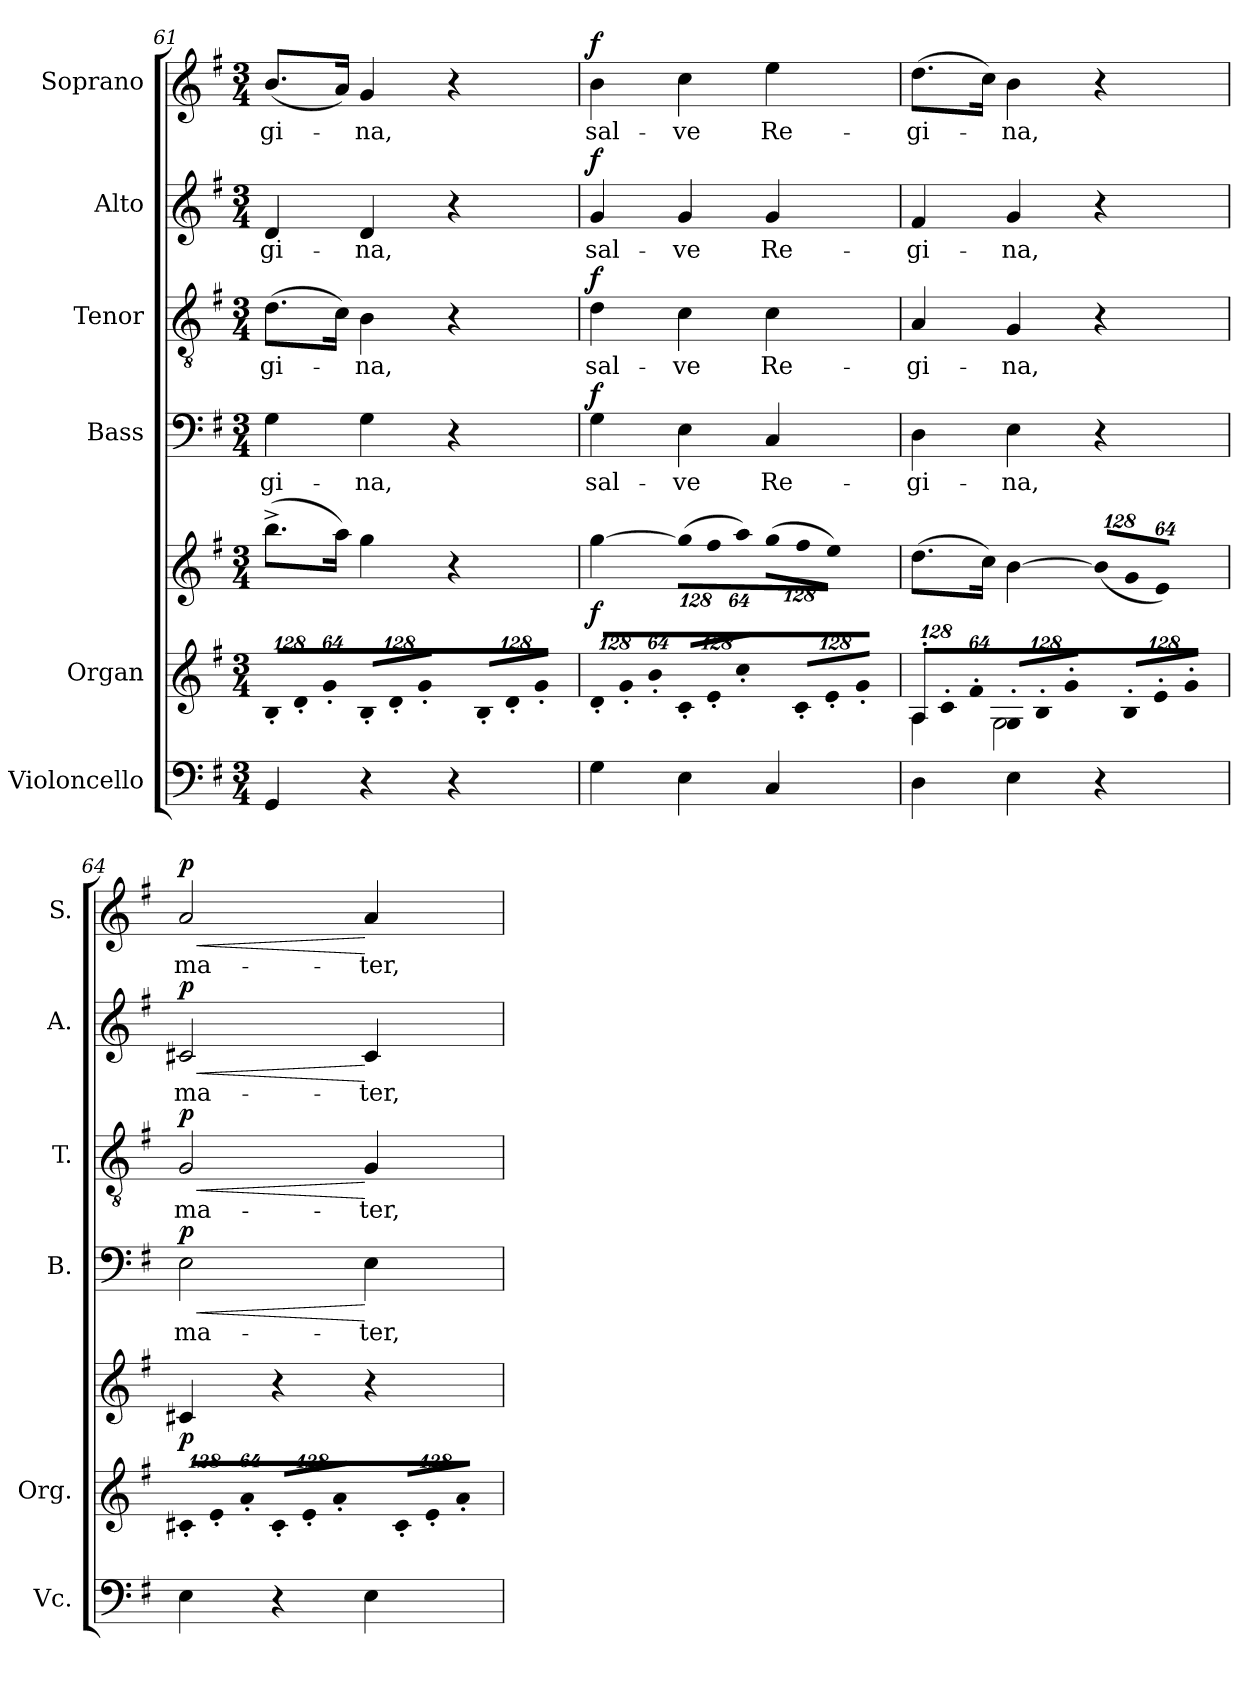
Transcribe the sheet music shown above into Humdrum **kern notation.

**kern	**kern	**kern	**dynam	**kern	**text	**dynam	**kern	**text	**dynam	**kern	**text	**dynam	**kern	**text	**dynam
*part6	*part5	*part5	*part5	*part4	*part4	*part4	*part3	*part3	*part3	*part2	*part2	*part2	*part1	*part1	*part1
*staff7	*staff6	*staff5	*staff5/6	*staff4	*staff4	*staff4	*staff3	*staff3	*staff3	*staff2	*staff2	*staff2	*staff1	*staff1	*staff1
*I"Violoncello	*I"Organ	*	*	*I"Bass	*	*	*I"Tenor	*	*	*I"Alto	*	*	*I"Soprano	*	*
*I'Vc.	*I'Org.	*	*	*I'B.	*	*	*I'T.	*	*	*I'A.	*	*	*I'S.	*	*
*clefF4	*clefG2	*clefG2	*	*clefF4	*	*	*clefGv2	*	*	*clefG2	*	*	*clefG2	*	*
*	*	*	*	*	*	*	*ITrd7c12	*	*	*	*	*	*	*	*
*k[f#]	*k[f#]	*k[f#]	*	*k[f#]	*	*	*k[f#]	*	*	*k[f#]	*	*	*k[f#]	*	*
*G:	*G:	*G:	*	*G:	*	*	*G:	*	*	*G:	*	*	*G:	*	*
*M3/4	*M3/4	*M3/4	*	*M3/4	*	*	*M3/4	*	*	*M3/4	*	*	*M3/4	*	*
*	*Xbrackettup	*	*	*	*	*	*	*	*	*	*	*	*	*	*
=61	=61	=61	=61	=61	=61	=61	=61	=61	=61	=61	=61	=61	=61	=61	=61
!	!LO:N:vis=8	!	!	!	!	!	!	!	!	!	!	!	!	!	!
!	!	!	!	!	!LO:LY:b:color=#000000	!	!	!	!	!	!	!	!	!	!
!	!	!	!	!	!	!	!	!LO:LY:b:color=#000000	!	!	!	!	!	!	!
!	!	!	!	!	!	!	!	!	!	!	!LO:LY:b:color=#000000	!	!	!	!
!	!	!	!	!	!	!	!	!	!	!	!	!	!	!LO:LY:b:color=#000000	!
4GGi/	1024%85B'i/L	(8.bb^i\L	.	4Gi\	-gi-	.	(8.Di\L	-gi-	.	4di/	-gi-	.	(8.bi/L	-gi-	.
!	!LO:N:vis=8	!	!	!	!	!	!	!	!	!	!	!	!	!	!
.	1024%85d'i/	.	.	.	.	.	.	.	.	.	.	.	.	.	.
!	!LO:N:vis=8	!	!	!	!	!	!	!	!	!	!	!	!	!	!
.	512%43g'i/J	.	.	.	.	.	.	.	.	.	.	.	.	.	.
.	.	16aai\Jk)	.	.	.	.	16Ci\Jk)	.	.	.	.	.	16ai/Jk)	.	.
!	!LO:N:vis=8	!	!	!	!	!	!	!	!	!	!	!	!	!	!
!	!	!	!	!	!LO:LY:b:color=#000000	!	!	!	!	!	!	!	!	!	!
!	!	!	!	!	!	!	!	!LO:LY:b:color=#000000	!	!	!	!	!	!	!
!	!	!	!	!	!	!	!	!	!	!	!LO:LY:b:color=#000000	!	!	!	!
!	!	!	!	!	!	!	!	!	!	!	!	!	!	!LO:LY:b:color=#000000	!
4r	1024%85B'i/L	4ggi\	.	4Gi\	-na,	.	4BBi\	-na,	.	4di/	-na,	.	4gi/	-na,	.
!	!LO:N:vis=8	!	!	!	!	!	!	!	!	!	!	!	!	!	!
.	1024%85d'i/	.	.	.	.	.	.	.	.	.	.	.	.	.	.
!	!LO:N:vis=8	!	!	!	!	!	!	!	!	!	!	!	!	!	!
.	512%43g'i/J	.	.	.	.	.	.	.	.	.	.	.	.	.	.
!	!LO:N:vis=8	!	!	!	!	!	!	!	!	!	!	!	!	!	!
4r	1024%85B'i/L	4r	.	4r	.	.	4r	.	.	4r	.	.	4r	.	.
!	!LO:N:vis=8	!	!	!	!	!	!	!	!	!	!	!	!	!	!
.	1024%85d'i/	.	.	.	.	.	.	.	.	.	.	.	.	.	.
!	!LO:N:vis=8	!	!	!	!	!	!	!	!	!	!	!	!	!	!
.	512%43g'i/J	.	.	.	.	.	.	.	.	.	.	.	.	.	.
=62	=62	=62	=62	=62	=62	=62	=62	=62	=62	=62	=62	=62	=62	=62	=62
!	!LO:N:vis=8	!	!	!	!	!	!	!	!	!	!	!	!	!	!
!	!	!	!	!	!LO:LY:b:color=#000000	!	!	!	!	!	!	!	!	!	!
!	!	!	!	!	!	!	!	!LO:LY:b:color=#000000	!	!	!	!	!	!	!
!	!	!	!	!	!	!	!	!	!	!	!LO:LY:b:color=#000000	!	!	!	!
!	!	!	!	!	!	!	!	!	!	!	!	!	!	!LO:LY:b:color=#000000	!
4Gi\	1024%85d'i/L	[4ggi\	f	4Gi\	sal-	f	4Di\	sal-	f	4gi/	sal-	f	4bi\	sal-	f
!	!LO:N:vis=8	!	!	!	!	!	!	!	!	!	!	!	!	!	!
.	1024%85g'i/	.	.	.	.	.	.	.	.	.	.	.	.	.	.
!	!LO:N:vis=8	!	!	!	!	!	!	!	!	!	!	!	!	!	!
.	512%43b'i/J	.	.	.	.	.	.	.	.	.	.	.	.	.	.
!	!LO:N:vis=8	!	!	!	!	!	!	!	!	!	!	!	!	!	!
*	*	*Xbrackettup	*	*	*	*	*	*	*	*	*	*	*	*	*
!	!	!LO:N:vis=8	!	!	!	!	!	!	!	!	!	!	!	!	!
!	!	!	!	!	!LO:LY:b:color=#000000	!	!	!	!	!	!	!	!	!	!
!	!	!	!	!	!	!	!	!LO:LY:b:color=#000000	!	!	!	!	!	!	!
!	!	!	!	!	!	!	!	!	!	!	!LO:LY:b:color=#000000	!	!	!	!
!	!	!	!	!	!	!	!	!	!	!	!	!	!	!LO:LY:b:color=#000000	!
4Ei\	1024%85c'i/L	(1024%85ggi\L]	.	4Ei\	-ve	.	4Ci\	-ve	.	4gi/	-ve	.	4cci\	-ve	.
!	!LO:N:vis=8	!LO:N:vis=8	!	!	!	!	!	!	!	!	!	!	!	!	!
.	1024%85e'i/	1024%85ff#i\	.	.	.	.	.	.	.	.	.	.	.	.	.
!	!LO:N:vis=8	!LO:N:vis=8	!	!	!	!	!	!	!	!	!	!	!	!	!
.	512%43cc'i/J	512%43aai\J)	.	.	.	.	.	.	.	.	.	.	.	.	.
!	!LO:N:vis=8	!LO:N:vis=8	!	!	!	!	!	!	!	!	!	!	!	!	!
!	!	!	!	!	!LO:LY:b:color=#000000	!	!	!	!	!	!	!	!	!	!
!	!	!	!	!	!	!	!	!LO:LY:b:color=#000000	!	!	!	!	!	!	!
!	!	!	!	!	!	!	!	!	!	!	!LO:LY:b:color=#000000	!	!	!	!
!	!	!	!	!	!	!	!	!	!	!	!	!	!	!LO:LY:b:color=#000000	!
4Ci/	1024%85c'i/L	(1024%85ggi\L	.	4Ci/	Re-	.	4Ci\	Re-	.	4gi/	Re-	.	4eei\	Re-	.
!	!LO:N:vis=8	!LO:N:vis=8	!	!	!	!	!	!	!	!	!	!	!	!	!
.	1024%85e'i/	1024%85ff#i\	.	.	.	.	.	.	.	.	.	.	.	.	.
!	!LO:N:vis=8	!LO:N:vis=8	!	!	!	!	!	!	!	!	!	!	!	!	!
.	512%43g'i/J	512%43eei\J)	.	.	.	.	.	.	.	.	.	.	.	.	.
!!LO:LB:g=z
=63	=63	=63	=63	=63	=63	=63	=63	=63	=63	=63	=63	=63	=63	=63	=63
!	!LO:N:vis=8	!	!	!	!	!	!	!	!	!	!	!	!	!	!
*	*^	*	*	*	*	*	*	*	*	*	*	*	*	*	*
!	!	!	!	!	!	!LO:LY:b:color=#000000	!	!	!	!	!	!	!	!	!	!
!	!	!	!	!	!	!	!	!	!LO:LY:b:color=#000000	!	!	!	!	!	!	!
!	!	!	!	!	!	!	!	!	!	!	!	!LO:LY:b:color=#000000	!	!	!	!
!	!	!	!	!	!	!	!	!	!	!	!	!	!	!	!LO:LY:b:color=#000000	!
4Di\	1024%85A'i/L	4Ai\	(8.ddi\L	.	4Di\	-gi-	.	4AAi/	-gi-	.	4f#i/	-gi-	.	(8.ddi\L	-gi-	.
!	!LO:N:vis=8	!	!	!	!	!	!	!	!	!	!	!	!	!	!	!
.	1024%85c'i/	.	.	.	.	.	.	.	.	.	.	.	.	.	.	.
!	!LO:N:vis=8	!	!	!	!	!	!	!	!	!	!	!	!	!	!	!
.	512%43f#'i/J	.	.	.	.	.	.	.	.	.	.	.	.	.	.	.
.	.	.	16cci\Jk)	.	.	.	.	.	.	.	.	.	.	16cci\Jk)	.	.
!	!LO:N:vis=8	!	!	!	!	!	!	!	!	!	!	!	!	!	!	!
!	!	!	!	!	!	!LO:LY:b:color=#000000	!	!	!	!	!	!	!	!	!	!
!	!	!	!	!	!	!	!	!	!LO:LY:b:color=#000000	!	!	!	!	!	!	!
!	!	!	!	!	!	!	!	!	!	!	!	!LO:LY:b:color=#000000	!	!	!	!
!	!	!	!	!	!	!	!	!	!	!	!	!	!	!	!LO:LY:b:color=#000000	!
4Ei\	1024%85G'i/L	2Gi\	[4bi\	.	4Ei\	-na,	.	4GGi/	-na,	.	4gi/	-na,	.	4bi\	-na,	.
!	!LO:N:vis=8	!	!	!	!	!	!	!	!	!	!	!	!	!	!	!
.	1024%85B'i/	.	.	.	.	.	.	.	.	.	.	.	.	.	.	.
!	!LO:N:vis=8	!	!	!	!	!	!	!	!	!	!	!	!	!	!	!
.	512%43g'i/J	.	.	.	.	.	.	.	.	.	.	.	.	.	.	.
!	!LO:N:vis=8	!	!LO:N:vis=8	!	!	!	!	!	!	!	!	!	!	!	!	!
4r	1024%85B'i/L	.	(1024%85bi/L]	.	4r	.	.	4r	.	.	4r	.	.	4r	.	.
!	!LO:N:vis=8	!	!LO:N:vis=8	!	!	!	!	!	!	!	!	!	!	!	!	!
.	1024%85e'i/	.	1024%85gi/	.	.	.	.	.	.	.	.	.	.	.	.	.
!	!LO:N:vis=8	!	!LO:N:vis=8	!	!	!	!	!	!	!	!	!	!	!	!	!
.	512%43g'i/J	.	512%43ei/J)	.	.	.	.	.	.	.	.	.	.	.	.	.
*	*v	*v	*	*	*	*	*	*	*	*	*	*	*	*	*	*
=64	=64	=64	=64	=64	=64	=64	=64	=64	=64	=64	=64	=64	=64	=64	=64
!	!LO:N:vis=8	!	!	!	!	!	!	!	!	!	!	!	!	!	!
!	!	!	!	!	!LO:LY:b:color=#000000	!LO:HP:b	!	!	!	!	!	!	!	!	!
!	!	!	!	!	!	!	!	!LO:LY:b:color=#000000	!LO:HP:b	!	!	!	!	!	!
!	!	!	!	!	!	!	!	!	!	!	!LO:LY:b:color=#000000	!LO:HP:b	!	!	!
!	!	!	!	!	!	!	!	!	!	!	!	!	!	!LO:LY:b:color=#000000	!LO:HP:b
4Ei\	1024%85c#X'i/L	4c#Xi/	p	2Ei\	ma-	< p	2GGi/	ma-	< p	2c#Xi/	ma-	< p	2ai/	ma-	< p
!	!LO:N:vis=8	!	!	!	!	!	!	!	!	!	!	!	!	!	!
.	1024%85e'i/	.	.	.	.	.	.	.	.	.	.	.	.	.	.
!	!LO:N:vis=8	!	!	!	!	!	!	!	!	!	!	!	!	!	!
.	512%43a'i/J	.	.	.	.	.	.	.	.	.	.	.	.	.	.
!	!LO:N:vis=8	!	!	!	!	!	!	!	!	!	!	!	!	!	!
4r	1024%85c#'i/L	4r	.	.	.	.	.	.	.	.	.	.	.	.	.
!	!LO:N:vis=8	!	!	!	!	!	!	!	!	!	!	!	!	!	!
.	1024%85e'i/	.	.	.	.	.	.	.	.	.	.	.	.	.	.
!	!LO:N:vis=8	!	!	!	!	!	!	!	!	!	!	!	!	!	!
.	512%43a'i/J	.	.	.	.	.	.	.	.	.	.	.	.	.	.
!	!LO:N:vis=8	!	!	!	!	!	!	!	!	!	!	!	!	!	!
!	!	!	!	!	!LO:LY:b:color=#000000	!	!	!	!	!	!	!	!	!	!
!	!	!	!	!	!	!	!	!LO:LY:b:color=#000000	!	!	!	!	!	!	!
!	!	!	!	!	!	!	!	!	!	!	!LO:LY:b:color=#000000	!	!	!	!
!	!	!	!	!	!	!	!	!	!	!	!	!	!	!LO:LY:b:color=#000000	!
4Ei\	1024%85c#'i/L	4r	.	4Ei\	-ter,	[	4GGi/	-ter,	[	4c#i/	-ter,	[	4ai/	-ter,	[
!	!LO:N:vis=8	!	!	!	!	!	!	!	!	!	!	!	!	!	!
.	1024%85e'i/	.	.	.	.	.	.	.	.	.	.	.	.	.	.
!	!LO:N:vis=8	!	!	!	!	!	!	!	!	!	!	!	!	!	!
.	512%43a'i/J	.	.	.	.	.	.	.	.	.	.	.	.	.	.
=	=	=	=	=	=	=	=	=	=	=	=	=	=	=	=
*-	*-	*-	*-	*-	*-	*-	*-	*-	*-	*-	*-	*-	*-	*-	*-
